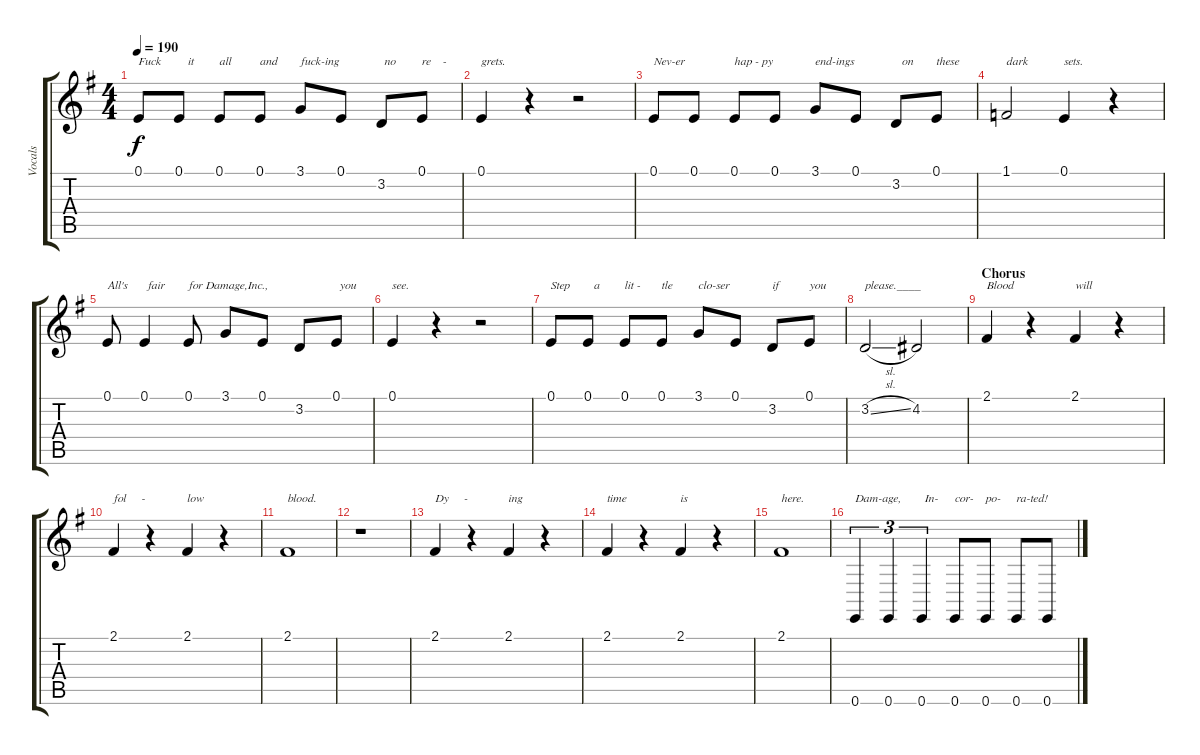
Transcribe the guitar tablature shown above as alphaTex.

\track ("Vocals" "Vocals") {instrument violin}
\staff {score tabs}
\tuning (E4 B3 G3 D3 A2 E2) {hide}
\ts (4 4)
\tempo 190
\clef g2
\ks eminor
0.1.8{txt "Fuck" dy f} 0.1.8{txt "   it"} 0.1.8{txt "all"} 0.1.8{txt "and"} 3.1.8{txt "fuck-ing"} 0.1.8 3.2.8{txt " no"} 0.1.8{txt "re    -"} |
0.1.4{txt "grets."} r.4 r.2 |
0.1.8{txt "Nev-er"} 0.1.8 0.1.8{txt "hap - py"} 0.1.8 3.1.8{txt "end-ings"} 0.1.8 3.2.8{txt "  on"} 0.1.8{txt "these"} |
1.1.2{txt "dark"} 0.1.4{txt "sets."} r.4 |
0.1.8{txt "All's"} 0.1.4{txt " fair"} 0.1.8{txt "for Damage,Inc.,"} 3.1.8 0.1.8 3.2.8 0.1.8{txt " you"} |
0.1.4{txt "see."} r.4 r.2 |
0.1.8{txt "Step"} 0.1.8{txt "  a"} 0.1.8{txt "lit -"} 0.1.8{txt "tle"} 3.1.8{txt "clo-ser"} 0.1.8 3.2.8{txt "if"} 0.1.8{txt "you"} |
3.2{sl}.2{txt "please.____"} 4.2.2 |
\section ("" "Chorus")
2.1.4{txt "Blood"} r.4 2.1.4{txt "will"} r.4 |
2.1.4{txt "fol     -"} r.4 2.1.4{txt "low"} r.4 |
2.1.1{txt "blood."} |
r.1 |
2.1.4{txt "Dy     -"} r.4 2.1.4{txt "ing"} r.4 |
2.1.4{txt "time"} r.4 2.1.4{txt "is"} r.4 |
2.1.1{txt "here."} |
0.6.4{tu (3 2) txt "Dam-age,"} 0.6.4{tu (3 2)} 0.6.4{tu (3 2) txt " In-"} 0.6.8{txt "cor-"} 0.6.8{txt "po-"} 0.6.8{txt "ra-ted!"} 0.6.8
